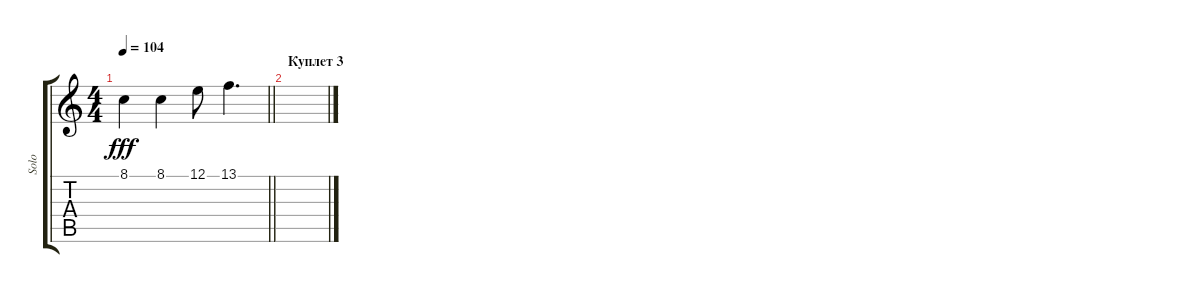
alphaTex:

\track ("Solo" "Solo") {instrument dulcimer}
\staff {score tabs}
\tuning (E4 B3 G3 D3 A2 E2) {hide}
\ts (4 4)
\tempo 104
\clef g2
\barLineRight lightlight
\ks c
8.1.4{dy fff} 8.1.4 12.1.8 13.1.4{d} |
\section ("" "Куплет 3")
